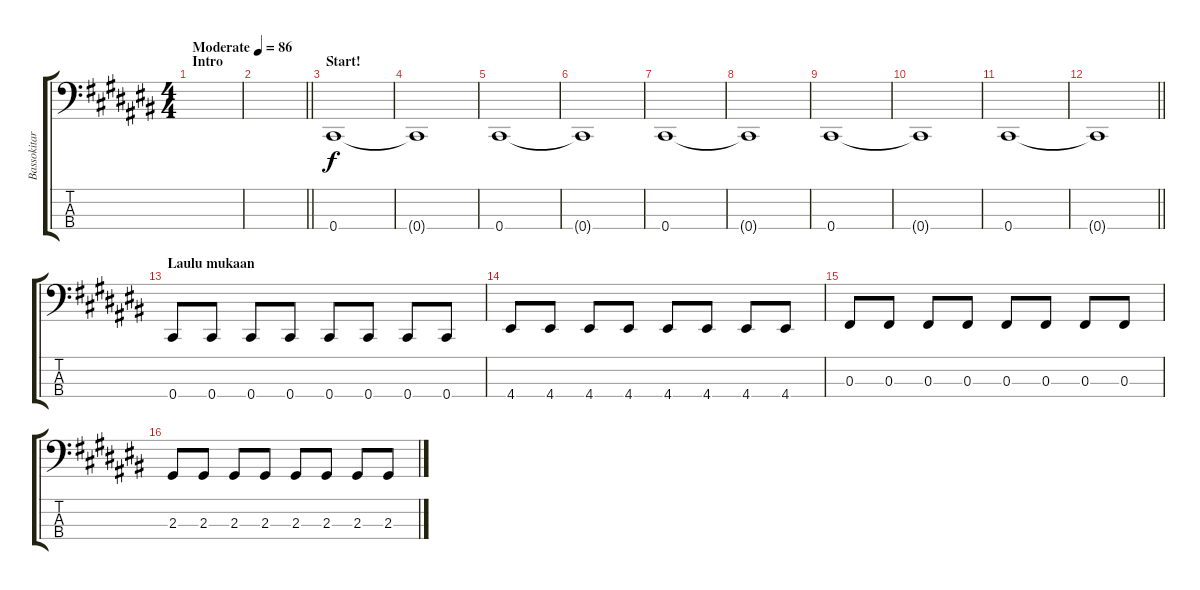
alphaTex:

\track ("Bassokitara" "Bassokitar") {instrument slapbass1}
\staff {score tabs}
\tuning (E2 B1 Gb1 Db1) {hide}
\ts (4 4)
\section ("" "Intro")
\tempo (86 "Moderate")
\clef f4
\ks c#
|
\barLineRight lightlight
|
\section ("" "Start!")
0.4.1 |
0.4{t}.1 |
0.4.1 |
0.4{t}.1 |
0.4.1 |
0.4{t}.1 |
0.4.1 |
0.4{t}.1 |
0.4.1 |
\barLineRight lightlight
0.4{t}.1 |
\section ("" "Laulu mukaan")
0.4.8 0.4.8 0.4.8 0.4.8 0.4.8 0.4.8 0.4.8 0.4.8 |
4.4.8 4.4.8 4.4.8 4.4.8 4.4.8 4.4.8 4.4.8 4.4.8 |
0.3.8 0.3.8 0.3.8 0.3.8 0.3.8 0.3.8 0.3.8 0.3.8 |
2.3.8 2.3.8 2.3.8 2.3.8 2.3.8 2.3.8 2.3.8 2.3.8
